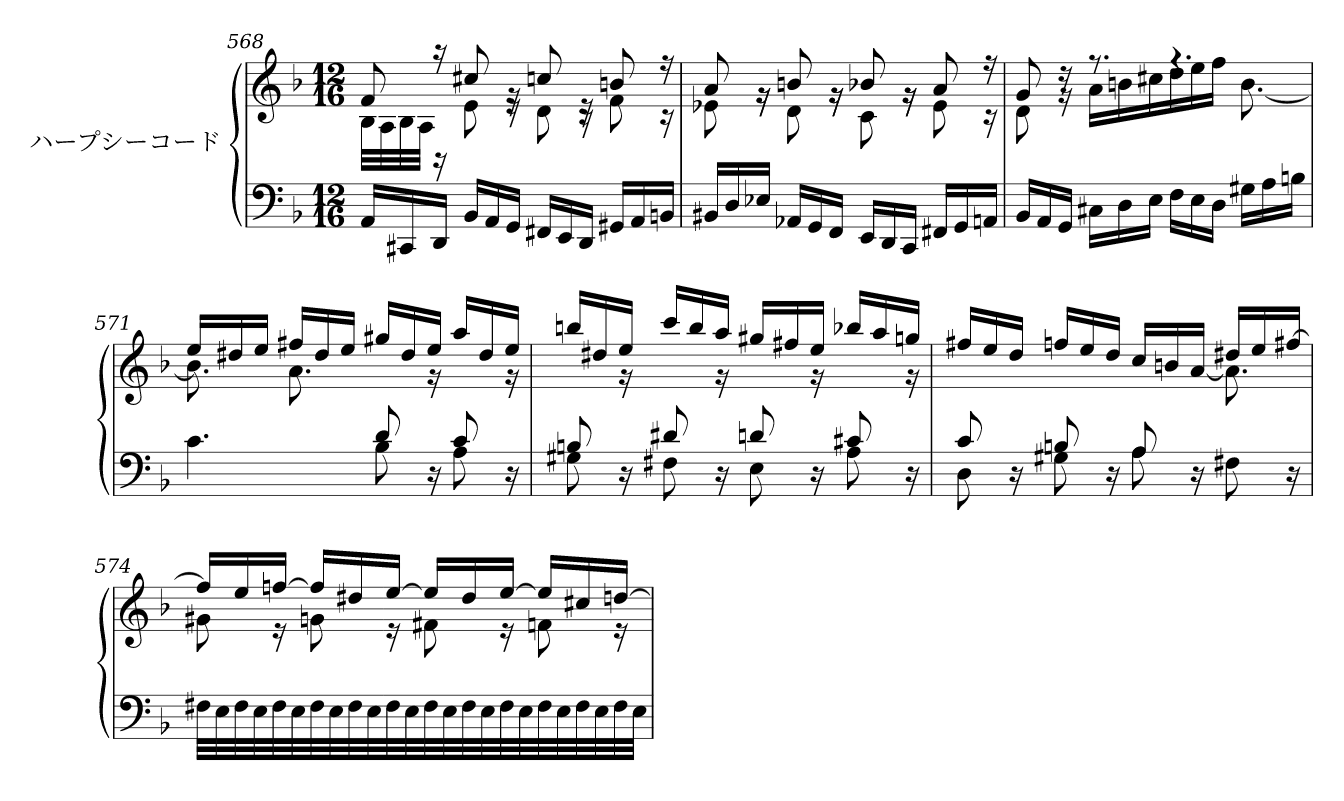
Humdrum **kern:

**kern	**kern
*part1	*part1
*staff2	*staff1
*I"ハープシーコード	*
!!LO:LB:g=z
*clefF4	*clefG2
*k[b-]	*k[b-]
*M12/16	*M12/16
=568	=568
*	*^
16AA/LL	8f/	32B-\LLL
.	.	32A\
16CC#X/	.	32B-\
.	.	32A\JJJ
16DD/JJ	16rBB	16raa
16BB-/LL	8cc#X/	8e\
16AA/	.	.
16GG/JJ	16re	16rg
16FF#X/LL	8ccn/	8d\
16EE/	.	.
16DD/JJ	16re	16r
16GG#X/LL	8bn/	8f\
16AA/	.	.
16BBn/JJ	16r	16r
=569	=569	=569
16BB#X/LL	8a/	8e-X\
16D/	.	.
16E-X/JJ	16rg	16rg
16AA-X/LL	8bn/	8d\
16GG/	.	.
16FF/JJ	16rg	16rg
16EE/LL	8b-X/	8c\
16DD/	.	.
16CC/JJ	16rg	16rg
16FF#X/LL	8a/	8e-\
16GG/	.	.
16AAn/JJ	16r	16r
!!LO:LB:g=z	!!
=570	=570	=570
16BB-/LL	8g/	8d\
16AA/	.	.
16GG/JJ	16rdd	16rg
16C#X\LL	8.rff	16a\LL
16D\	.	16bn\
16E\JJ	.	16cc#X\
16F\LL	4.rff	16dd\
16E\	.	16ee\
16D\JJ	.	16ff\JJ
16G#X\LL	.	[8.b\
16A\	.	.
16Bn\JJ	.	.
=571	=571	=571
*^	*	*
4.ryy	4.c\	16ee/LL	8.b\]
.	.	16dd#X/	.
.	.	16ee/JJ	.
.	.	16ff#X/LL	8.a\
.	.	16dd#/	.
.	.	16ee/JJ	.
8d/	8B-\	16gg#X/LL	8ryy
.	.	16dd#/	.
16ryy	16r	16ee/JJ	16rg
8c/	8A\	16aa/LL	8ryy
.	.	16dd#/	.
16ryy	16r	16ee/JJ	16rg
!!LO:LB:g=z	!!
=572	=572	=572	=572
8Bn/	8G#X\	16bbn/LL	8ryy
.	.	16dd#X/	.
16ryy	16r	16ee/JJ	16rg
8d#X/	8F#X\	16ccc/LL	8ryy
.	.	16bb/	.
16ryy	16r	16aa/JJ	16rg
8dn/	8E\	16gg#X/LL	8ryy
.	.	16ff#X/	.
16ryy	16r	16ee/JJ	16rg
8c#X/	8A\	16bb-X/LL	8ryy
.	.	16aa/	.
16ryy	16r	16ggn/JJ	16rg
=573	=573	=573	=573
8c/	8D\	16ff#X/LL	8ryy
.	.	16ee/	.
16ryy	16r	16dd/JJ	16rg
8Bn/	8G#X\	16ffn/LL	8ryy
.	.	16ee/	.
16ryy	16r	16dd/JJ	16rg
8A/L	8A\	16cc/LL	8ryy
.	.	16bn/	.
4ryy	16r	16a/JJ	[16a\Jk
.	8F#X\	16dd#X/LL	8.a\]
.	.	16ee/	.
.	16r	[16ff#X/JJ	.
*v	*v	*	*
!!LO:LB:g=z	!!
=574	=574	=574
32F#X\LLL	16ff#/LL]	8g#X\
32E\	.	.
32F#\	16ee/	.
32E\	.	.
32F#\	[16ffn/JJ	16r
32E\	.	.
32F#\	16ff/LL]	8gn\
32E\	.	.
32F#\	16dd#X/	.
32E\	.	.
32F#\	[16ee/JJ	16r
32E\	.	.
32F#\	16ee/LL]	8f#X\
32E\	.	.
32F#\	16dd#/	.
32E\	.	.
32F#\	[16ee/JJ	16r
32E\	.	.
32F#\	16ee/LL]	8fn\
32E\	.	.
32F#\	16cc#X/	.
32E\	.	.
32F#\	[16ddn/JJ	16r
32E\JJJ	.	.
*	*v	*v
=	=
*-	*-
